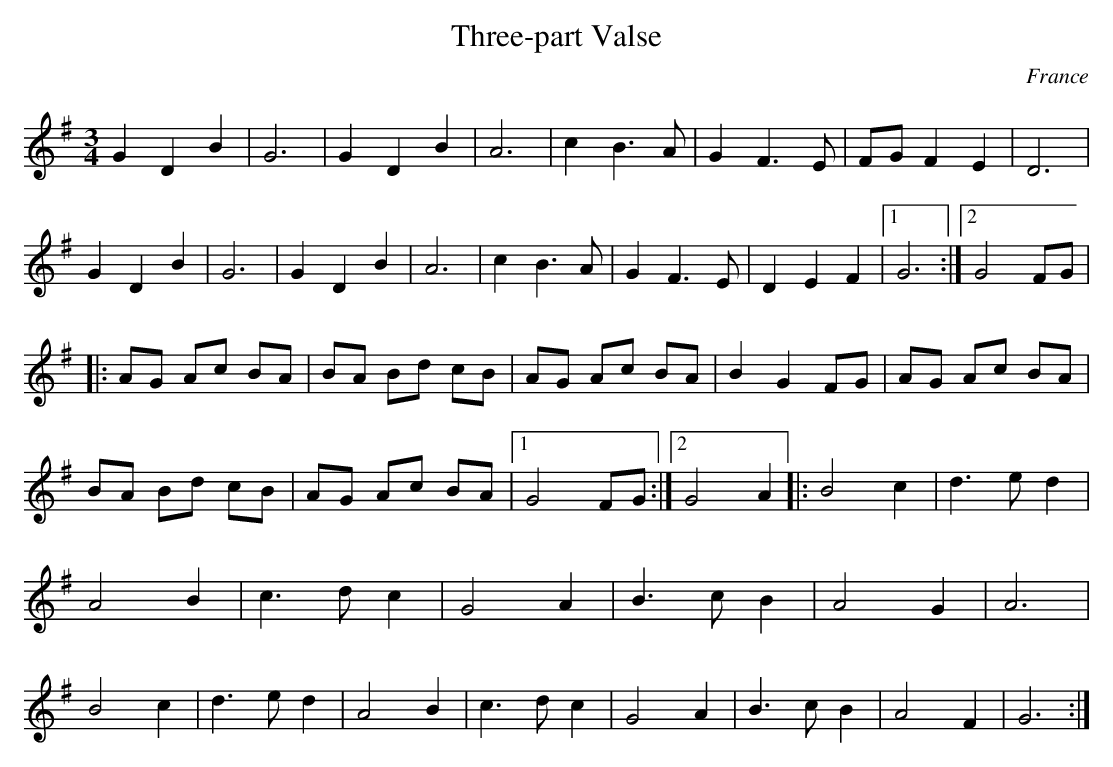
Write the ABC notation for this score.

X:1
T:Three-part Valse
L:1/4
M:3/4
O:France
K:G major
GDB | G3 | GDB | A3 | cB>A | GF>E | F/G/FE | D3 |
GDB | G3 | GDB | A3| cB>A | GF>E |DEF |1 G3 :|2 G2F/G/ |
|: A/G/ A/c/ B/A/ | B/A/ B/d/ c/B/ | A/G/ A/c/ B/A/ | BGF/G/ | A/G/ A/c/ B/A/ |
B/A/ B/d/ c/B/ | A/G/ A/c/ B/A/ |1 G2F/G/ :|2 G2A |:B2c | d>ed |
A2B | c>dc | G2A | B>cB | A2G | A3 |
B2c | d>ed | A2B | c>dc | G2A | B>cB | A2F | G3 :|
